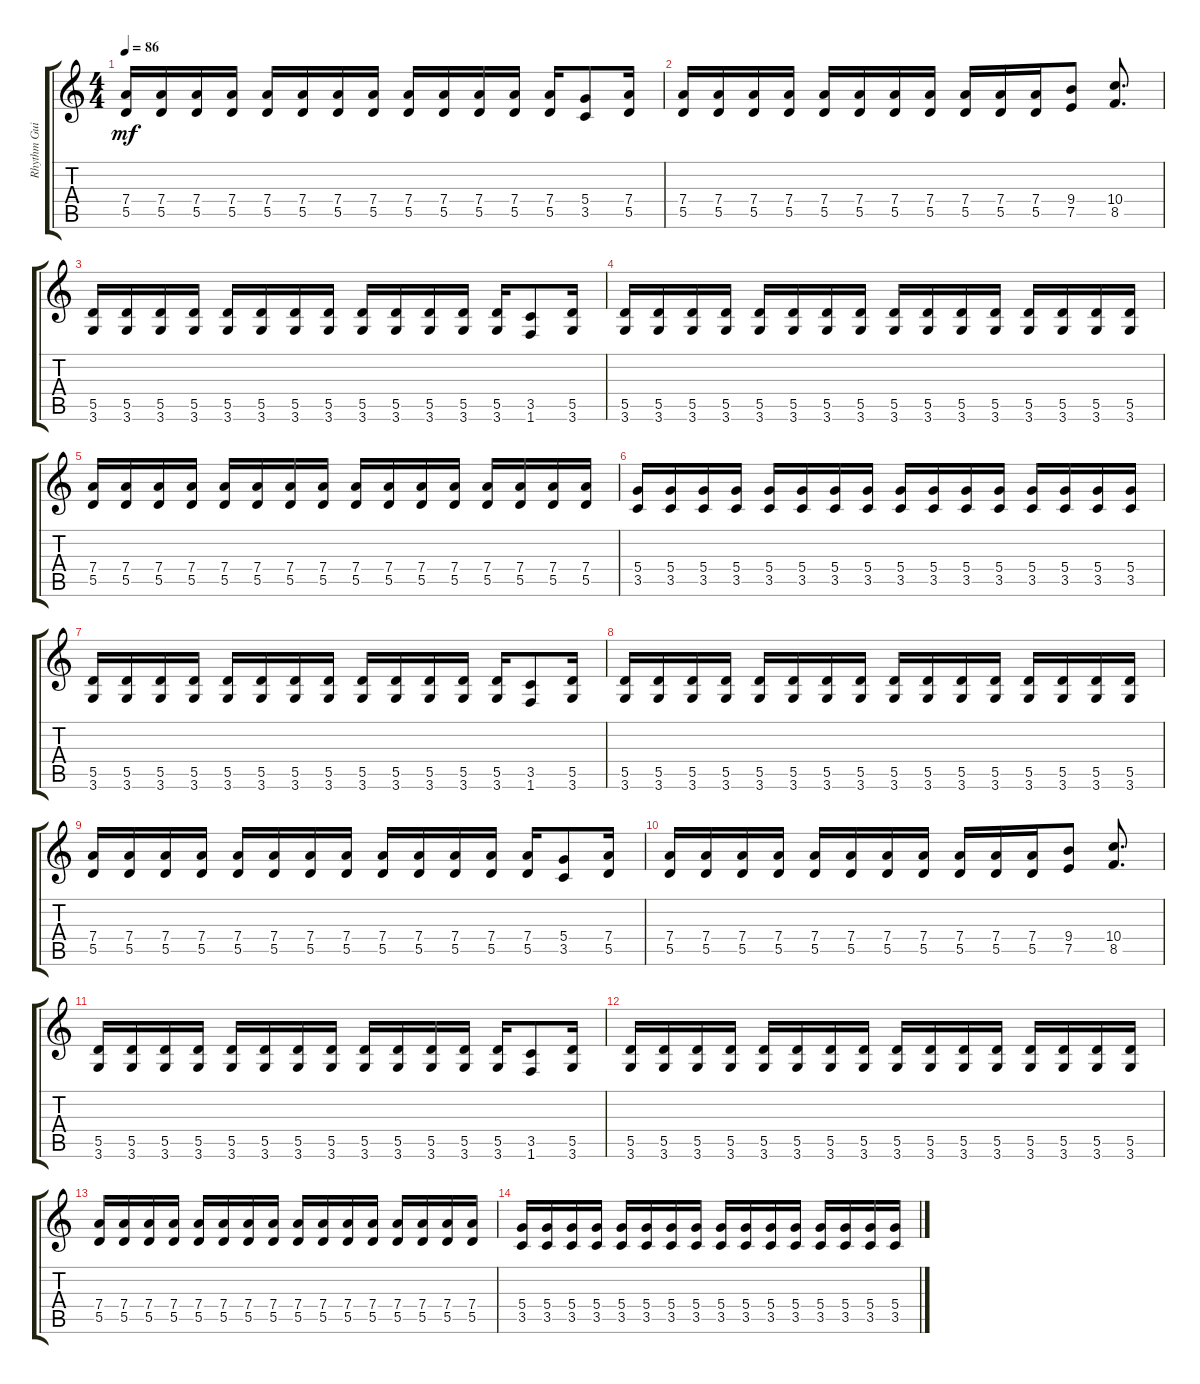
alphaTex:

\track ("Rhythm Guitar" "Rhythm Gui") {instrument overdrivenguitar}
\staff {score tabs}
\tuning (E4 B3 G3 D3 A2 E2) {hide}
\ts (4 4)
\tempo 86
\clef g2
\ks c
(7.4 5.5).16{dy mf} (7.4 5.5).16 (7.4 5.5).16 (7.4 5.5).16 (7.4 5.5).16 (7.4 5.5).16 (7.4 5.5).16 (7.4 5.5).16 (7.4 5.5).16 (7.4 5.5).16 (7.4 5.5).16 (7.4 5.5).16 (7.4 5.5).16 (5.4 3.5).8 (7.4 5.5).16 |
(7.4 5.5).16 (7.4 5.5).16 (7.4 5.5).16 (7.4 5.5).16 (7.4 5.5).16 (7.4 5.5).16 (7.4 5.5).16 (7.4 5.5).16 (7.4 5.5).16 (7.4 5.5).16 (7.4 5.5).16 (9.4 7.5).8 (10.4 8.5).8{d} |
(5.5 3.6).16 (5.5 3.6).16 (5.5 3.6).16 (5.5 3.6).16 (5.5 3.6).16 (5.5 3.6).16 (5.5 3.6).16 (5.5 3.6).16 (5.5 3.6).16 (5.5 3.6).16 (5.5 3.6).16 (5.5 3.6).16 (5.5 3.6).16 (3.5 1.6).8 (5.5 3.6).16 |
(5.5 3.6).16 (5.5 3.6).16 (5.5 3.6).16 (5.5 3.6).16 (5.5 3.6).16 (5.5 3.6).16 (5.5 3.6).16 (5.5 3.6).16 (5.5 3.6).16 (5.5 3.6).16 (5.5 3.6).16 (5.5 3.6).16 (5.5 3.6).16 (5.5 3.6).16 (5.5 3.6).16 (5.5 3.6).16 |
(7.4 5.5).16 (7.4 5.5).16 (7.4 5.5).16 (7.4 5.5).16 (7.4 5.5).16 (7.4 5.5).16 (7.4 5.5).16 (7.4 5.5).16 (7.4 5.5).16 (7.4 5.5).16 (7.4 5.5).16 (7.4 5.5).16 (7.4 5.5).16 (7.4 5.5).16 (7.4 5.5).16 (7.4 5.5).16 |
(5.4 3.5).16 (5.4 3.5).16 (5.4 3.5).16 (5.4 3.5).16 (5.4 3.5).16 (5.4 3.5).16 (5.4 3.5).16 (5.4 3.5).16 (5.4 3.5).16 (5.4 3.5).16 (5.4 3.5).16 (5.4 3.5).16 (5.4 3.5).16 (5.4 3.5).16 (5.4 3.5).16 (5.4 3.5).16 |
(5.5 3.6).16 (5.5 3.6).16 (5.5 3.6).16 (5.5 3.6).16 (5.5 3.6).16 (5.5 3.6).16 (5.5 3.6).16 (5.5 3.6).16 (5.5 3.6).16 (5.5 3.6).16 (5.5 3.6).16 (5.5 3.6).16 (5.5 3.6).16 (3.5 1.6).8 (5.5 3.6).16 |
(5.5 3.6).16 (5.5 3.6).16 (5.5 3.6).16 (5.5 3.6).16 (5.5 3.6).16 (5.5 3.6).16 (5.5 3.6).16 (5.5 3.6).16 (5.5 3.6).16 (5.5 3.6).16 (5.5 3.6).16 (5.5 3.6).16 (5.5 3.6).16 (5.5 3.6).16 (5.5 3.6).16 (5.5 3.6).16 |
(7.4 5.5).16 (7.4 5.5).16 (7.4 5.5).16 (7.4 5.5).16 (7.4 5.5).16 (7.4 5.5).16 (7.4 5.5).16 (7.4 5.5).16 (7.4 5.5).16 (7.4 5.5).16 (7.4 5.5).16 (7.4 5.5).16 (7.4 5.5).16 (5.4 3.5).8 (7.4 5.5).16 |
(7.4 5.5).16 (7.4 5.5).16 (7.4 5.5).16 (7.4 5.5).16 (7.4 5.5).16 (7.4 5.5).16 (7.4 5.5).16 (7.4 5.5).16 (7.4 5.5).16 (7.4 5.5).16 (7.4 5.5).16 (9.4 7.5).8 (10.4 8.5).8{d} |
(5.5 3.6).16 (5.5 3.6).16 (5.5 3.6).16 (5.5 3.6).16 (5.5 3.6).16 (5.5 3.6).16 (5.5 3.6).16 (5.5 3.6).16 (5.5 3.6).16 (5.5 3.6).16 (5.5 3.6).16 (5.5 3.6).16 (5.5 3.6).16 (3.5 1.6).8 (5.5 3.6).16 |
(5.5 3.6).16 (5.5 3.6).16 (5.5 3.6).16 (5.5 3.6).16 (5.5 3.6).16 (5.5 3.6).16 (5.5 3.6).16 (5.5 3.6).16 (5.5 3.6).16 (5.5 3.6).16 (5.5 3.6).16 (5.5 3.6).16 (5.5 3.6).16 (5.5 3.6).16 (5.5 3.6).16 (5.5 3.6).16 |
(7.4 5.5).16 (7.4 5.5).16 (7.4 5.5).16 (7.4 5.5).16 (7.4 5.5).16 (7.4 5.5).16 (7.4 5.5).16 (7.4 5.5).16 (7.4 5.5).16 (7.4 5.5).16 (7.4 5.5).16 (7.4 5.5).16 (7.4 5.5).16 (7.4 5.5).16 (7.4 5.5).16 (7.4 5.5).16 |
(5.4 3.5).16 (5.4 3.5).16 (5.4 3.5).16 (5.4 3.5).16 (5.4 3.5).16 (5.4 3.5).16 (5.4 3.5).16 (5.4 3.5).16 (5.4 3.5).16 (5.4 3.5).16 (5.4 3.5).16 (5.4 3.5).16 (5.4 3.5).16 (5.4 3.5).16 (5.4 3.5).16 (5.4 3.5).16
